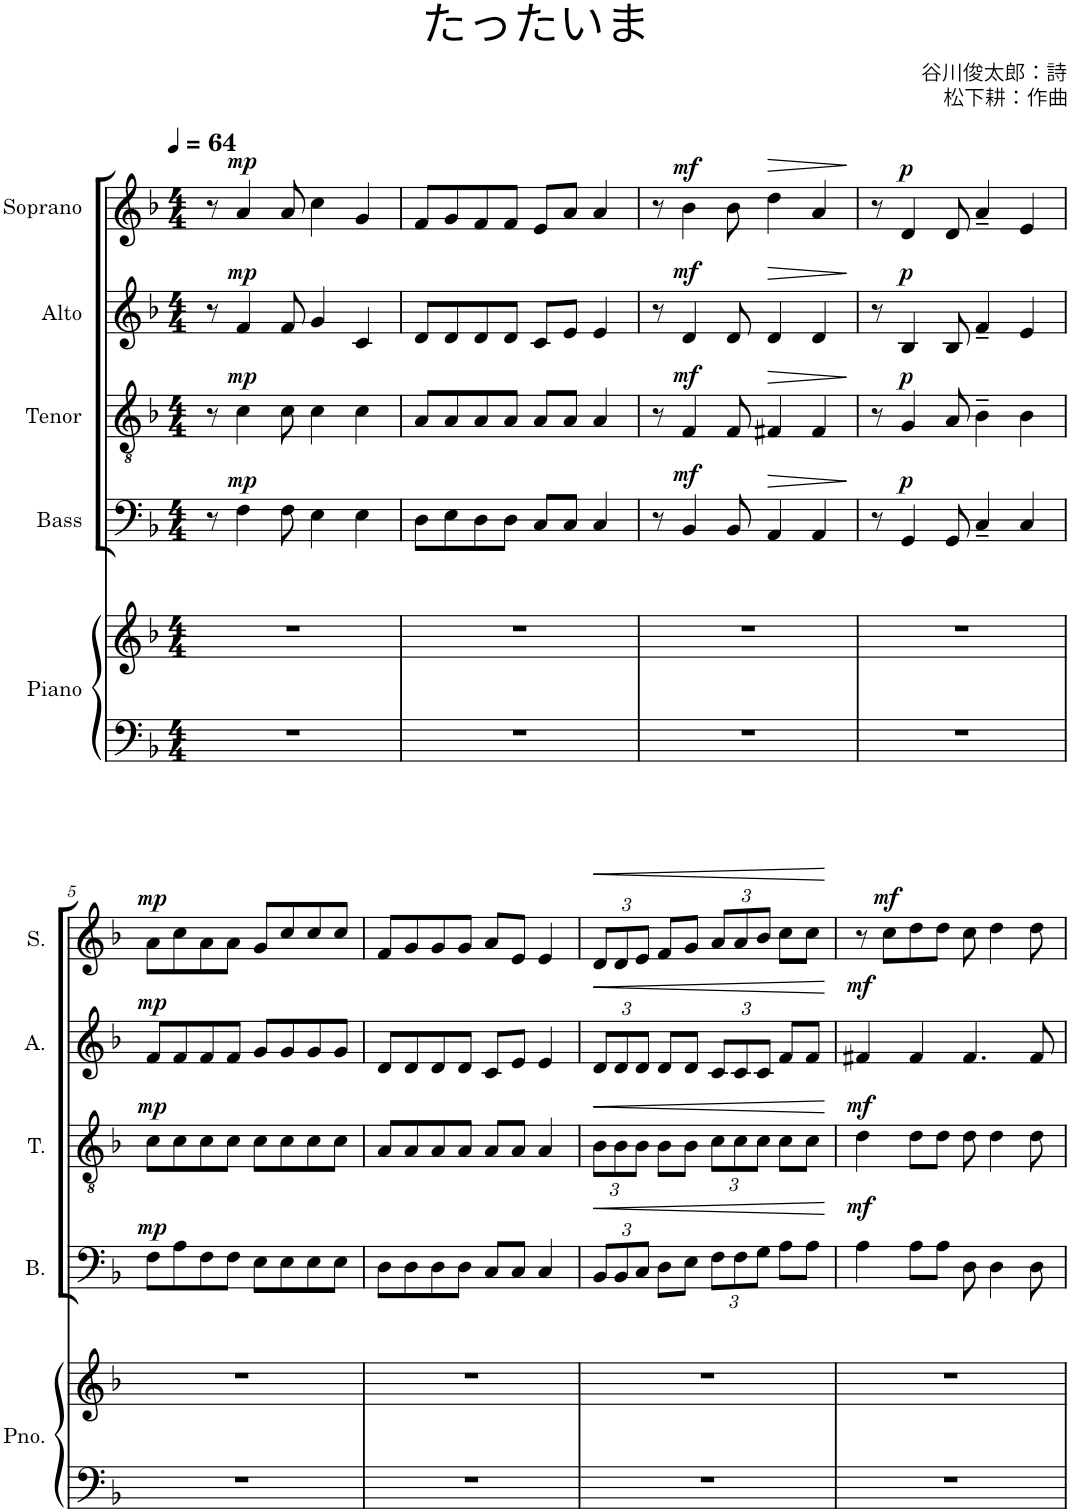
**kern	**kern	**kern	**dynam	**kern	**dynam	**kern	**dynam	**kern	**dynam
*part5	*part5	*part4	*part4	*part3	*part3	*part2	*part2	*part1	*part1
*staff6	*staff5	*staff4	*staff4	*staff3	*staff3	*staff2	*staff2	*staff1	*staff1
*I"Piano	*	*I"Bass	*	*I"Tenor	*	*I"Alto	*	*I"Soprano	*
*I'Pno.	*	*I'B.	*	*I'T.	*	*I'A.	*	*I'S.	*
*clefF4	*clefG2	*clefF4	*	*clefGv2	*	*clefG2	*	*clefG2	*
*k[b-]	*k[b-]	*k[b-]	*	*k[b-]	*	*k[b-]	*	*k[b-]	*
*M4/4	*M4/4	*M4/4	*	*M4/4	*	*M4/4	*	*M4/4	*
*MM64	*MM64	*MM64	*	*MM64	*	*MM64	*	*MM64	*
=1	=1	=1	=1	=1	=1	=1	=1	=1	=1
1r	1r	8r	.	8r	.	8r	.	8r	.
!	!	!	!LO:DY:a	!	!LO:DY:a	!	!LO:DY:a	!	!LO:DY:a
.	.	4F\	mp	4c\	mp	4f/	mp	4a/	mp
.	.	8F\	.	8c\	.	8f/	.	8a/	.
.	.	4E\	.	4c\	.	4g/	.	4cc\	.
.	.	4E\	.	4c\	.	4c/	.	4g/	.
=2	=2	=2	=2	=2	=2	=2	=2	=2	=2
1r	1r	8D\L	.	8A/L	.	8d/L	.	8f/L	.
.	.	8E\	.	8A/	.	8d/	.	8g/	.
.	.	8D\	.	8A/	.	8d/	.	8f/	.
.	.	8D\J	.	8A/J	.	8d/J	.	8f/J	.
.	.	8C/L	.	8A/L	.	8c/L	.	8e/L	.
.	.	8C/J	.	8A/J	.	8e/J	.	8a/J	.
.	.	4C/	.	4A/	.	4e/	.	4a/	.
=3	=3	=3	=3	=3	=3	=3	=3	=3	=3
1r	1r	8r	.	8r	.	8r	.	8r	.
!	!	!	!LO:DY:a	!	!LO:DY:a	!	!LO:DY:a	!	!LO:DY:a
.	.	4BB-/	mf	4F/	mf	4d/	mf	4b-\	mf
.	.	8BB-/	.	8F/	.	8d/	.	8b-\	.
!	!	!	!LO:HP:b	!	!LO:HP:b	!	!LO:HP:b	!	!LO:HP:b
.	.	4AA/	>	4F#X/	>	4d/	>	4dd\	>
.	.	4AA/	.	4F#/	.	4d/	.	4a/	.
.	.	.	.	.	.	.	.	.	]
=4	=4	=4	=4	=4	=4	=4	=4	=4	=4
1r	1r	8r	.	8r	.	8r	.	8r	.
!	!	!	!LO:DY:a	!	!LO:DY:a	!	!LO:DY:a	!	!LO:DY:a
.	.	4GG/	p	4G/	p	4B-/	p	4d/	p
.	.	8GG/	.	8A/	.	8B-/	.	8d/	.
.	.	4C~/	.	4B-~\	.	4f~/	.	4a~/	.
.	.	4C/	.	4B-\	.	4e/	.	4e/	.
!!LO:LB:g=z
=5	=5	=5	=5	=5	=5	=5	=5	=5	=5
!	!	!	!LO:DY:a	!	!LO:DY:a	!	!LO:DY:a	!	!LO:DY:a
1r	1r	8F\L	mp	8c\L	mp	8f/L	mp	8a\L	mp
.	.	8A\	.	8c\	.	8f/	.	8cc\	.
.	.	8F\	.	8c\	.	8f/	.	8a\	.
.	.	8F\J	.	8c\J	.	8f/J	.	8a\J	.
.	.	8E\L	.	8c\L	.	8g/L	.	8g/L	.
.	.	8E\	.	8c\	.	8g/	.	8cc/	.
.	.	8E\	.	8c\	.	8g/	.	8cc/	.
.	.	8E\J	.	8c\J	.	8g/J	.	8cc/J	.
=6	=6	=6	=6	=6	=6	=6	=6	=6	=6
1r	1r	8D\L	.	8A/L	.	8d/L	.	8f/L	.
.	.	8D\	.	8A/	.	8d/	.	8g/	.
.	.	8D\	.	8A/	.	8d/	.	8g/	.
.	.	8D\J	.	8A/J	.	8d/J	.	8g/J	.
.	.	8C/L	.	8A/L	.	8c/L	.	8a/L	.
.	.	8C/J	.	8A/J	.	8e/J	.	8e/J	.
.	.	4C/	.	4A/	.	4e/	.	4e/	.
=7	=7	=7	=7	=7	=7	=7	=7	=7	=7
*	*	*Xbrackettup	*	*	*	*	*	*	*
!	!	!	!LO:HP:b	!	!	!	!	!	!
*	*	*	*	*Xbrackettup	*	*	*	*	*
!	!	!	!	!	!LO:HP:b	!	!	!	!
*	*	*	*	*	*	*Xbrackettup	*	*Xbrackettup	*
!	!	!	!	!	!	!	!	!	!LO:HP:b
1r	1r	12BB-/L	<	12B-\L	<	12d/L	.	12d/L	<
.	.	12BB-/	.	12B-\	.	12d/	.	12d/	.
.	.	12C/J	.	12B-\J	.	12d/J	.	12e/J	.
.	.	8D\L	.	8B-\L	.	8d/L	.	8f/L	.
.	.	8E\J	.	8B-\J	.	8d/J	.	8g/J	.
.	.	12F\L	.	12c\L	.	12c/L	.	12a/L	.
.	.	12F\	.	12c\	.	12c/	.	12a/	.
.	.	12G\J	.	12c\J	.	12c/J	.	12b-/J	.
.	.	8A\L	.	8c\L	.	8f/L	.	8cc\L	.
.	.	8A\J	.	8c\J	.	8f/J	.	8cc\J	.
.	.	.	]	.	]	.	]	.	[
=8	=8	=8	=8	=8	=8	=8	=8	=8	=8
!	!	!	!LO:DY:a	!	!LO:DY:a	!	!LO:DY:a	!	!
1r	1r	4A\	mf	4d\	mf	4f#X/	mf	8r	.
!	!	!	!	!	!	!	!	!	!LO:DY:a
.	.	.	.	.	.	.	.	8cc\L	mf
.	.	8A\L	.	8d\L	.	4f#/	.	8dd\	.
.	.	8A\J	.	8d\J	.	.	.	8dd\J	.
.	.	8D\	.	8d\	.	4.f#/	.	8cc\	.
.	.	4D\	.	4d\	.	.	.	4dd\	.
.	.	8D\	.	8d\	.	8f#/	.	8dd\	.
.	.	.	[	.	[	.	.	.	.
=	=	=	=	=	=	=	=	=	=
*-	*-	*-	*-	*-	*-	*-	*-	*-	*-
